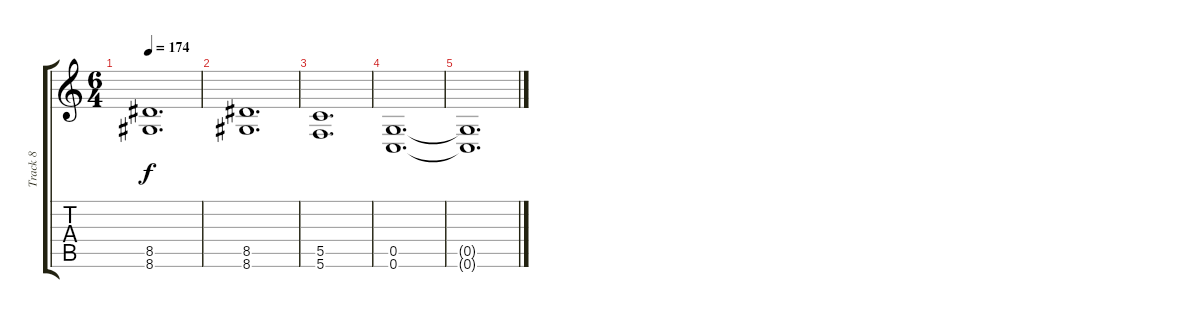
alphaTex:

\track ("Track 8" "Track 8") {instrument distortionguitar}
\staff {score tabs}
\tuning (D4 A3 F3 C3 G2 C2) {hide}
\ts (6 4)
\tempo 174
\clef g2
\ks c
(8.5{t} 8.6{t}).1{d dy f} |
(8.5 8.6).1{d} |
(5.5 5.6).1{d} |
(0.5 0.6).1{d} |
(0.5{t} 0.6{t}).1{d}
